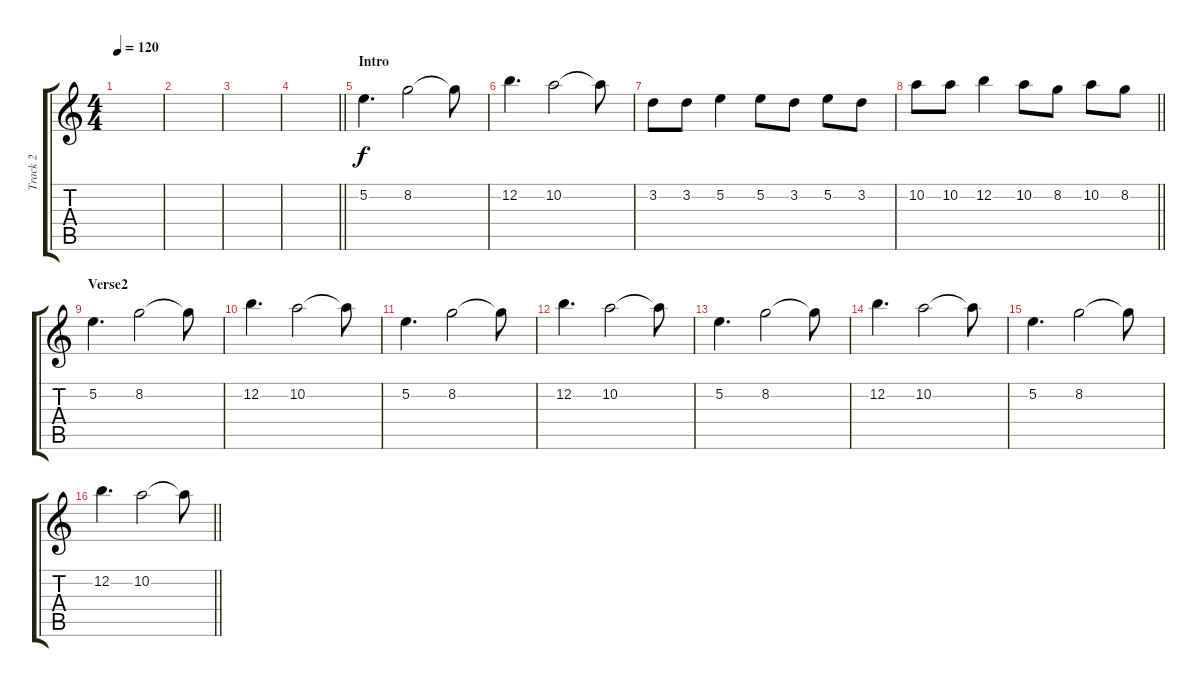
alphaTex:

\track ("Track 2" "Track 2") {instrument acousticguitarsteel}
\staff {score tabs}
\tuning (E4 B3 G3 D3 A2 E2) {hide}
\ts (4 4)
\tempo 120
\clef g2
\ks c
|
|
|
\barLineRight lightlight
|
\section ("" "Intro")
5.2.4{d} 8.2.2 8.2{t}.8 |
12.2.4{d} 10.2.2 10.2{t}.8 |
3.2.8 3.2.8 5.2.4 5.2.8 3.2.8 5.2.8 3.2.8 |
\barLineRight lightlight
10.2.8 10.2.8 12.2.4 10.2.8 8.2.8 10.2.8 8.2.8 |
\section ("" "Verse2")
5.2.4{d} 8.2.2 8.2{t}.8 |
12.2.4{d} 10.2.2 10.2{t}.8 |
5.2.4{d} 8.2.2 8.2{t}.8 |
12.2.4{d} 10.2.2 10.2{t}.8 |
5.2.4{d} 8.2.2 8.2{t}.8 |
12.2.4{d} 10.2.2 10.2{t}.8 |
5.2.4{d} 8.2.2 8.2{t}.8 |
\barLineRight lightlight
12.2.4{d} 10.2.2 10.2{t}.8
